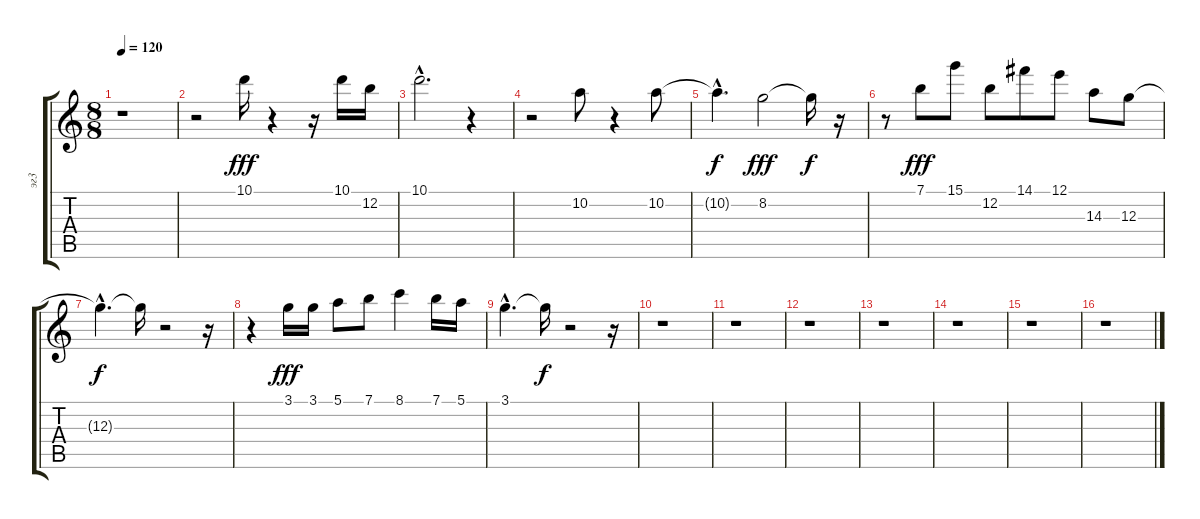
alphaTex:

\track ("эг3" "эг3") {instrument overdrivenguitar}
\staff {score tabs}
\tuning (E4 B3 G3 D3 A2 E2) {hide}
\ts (8 8)
\tempo 120
\clef g2
\ks c
r.1{dy fff} |
r.2 10.1.16 r.4 r.16 10.1.16 12.2.16 |
10.1{hac}.2{d} r.4 |
r.2 10.2.8 r.4 10.2.8 |
10.2{hac t}.4{d dy f} 8.2.2{dy fff} 8.2{t}.16{dy f} r.16 |
r.8 7.1.8{dy fff} 15.1.8 12.2.8 14.1.8 12.1.8 14.3.8 12.3.8 |
12.3{hac t}.4{d dy f} 12.3{t}.16 r.2 r.16 |
r.4 3.1.16{dy fff} 3.1.16 5.1.8 7.1.8 8.1.4 7.1.16 5.1.16 |
3.1{hac}.4{d} 3.1{t}.16{dy f} r.2 r.16 |
r.1 |
r.1 |
r.1 |
r.1 |
r.1 |
r.1 |
r.1
